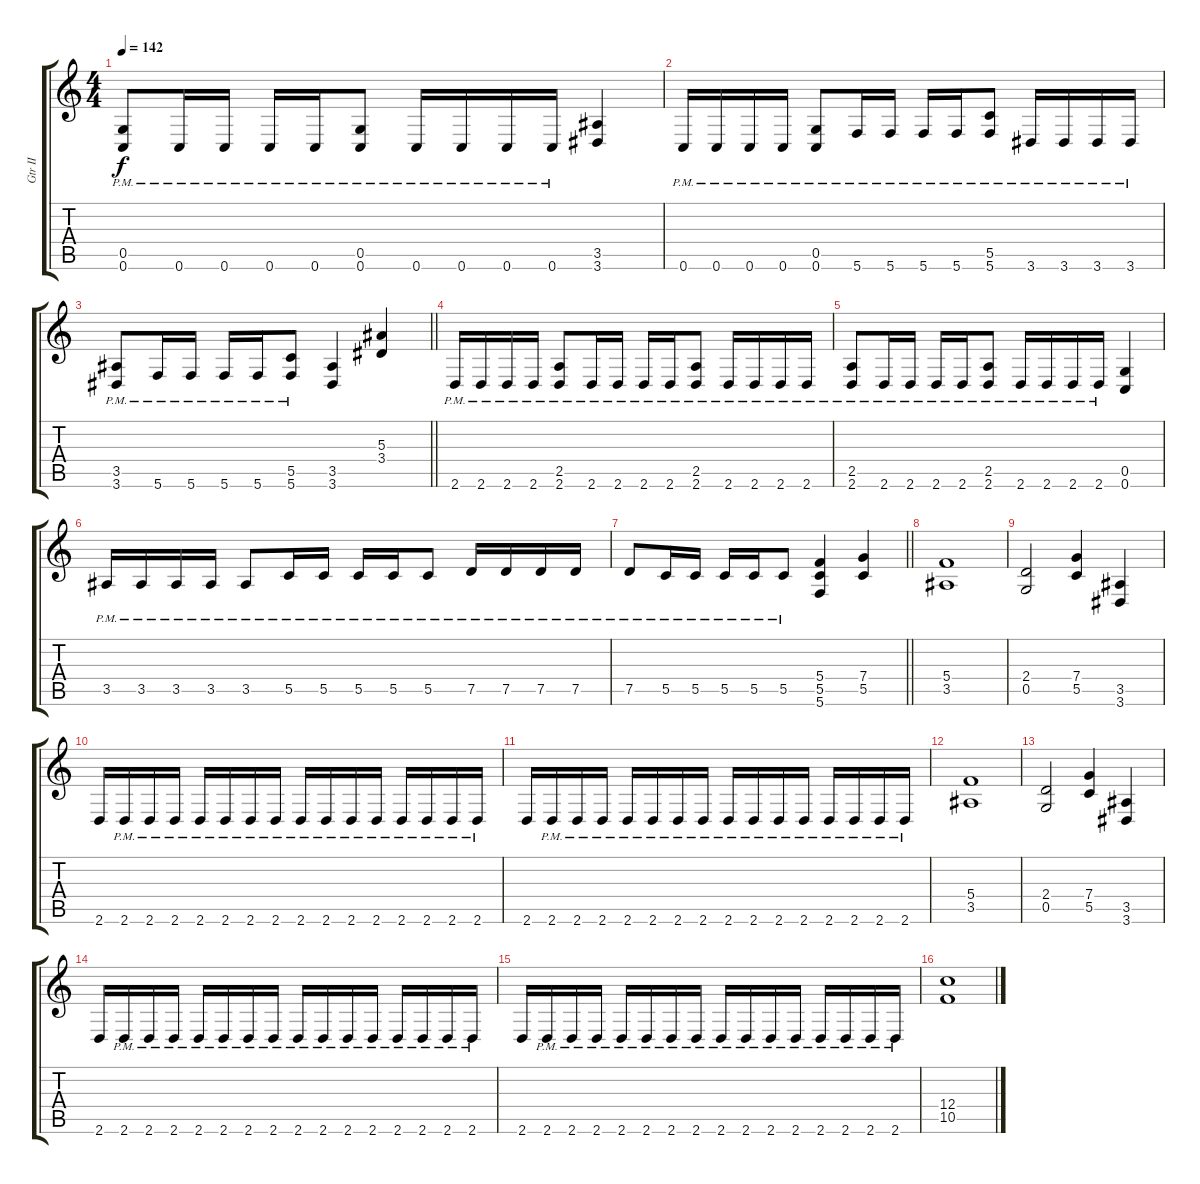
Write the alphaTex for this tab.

\track ("Gtr II" "Gtr II") {instrument overdrivenguitar}
\staff {score tabs}
\tuning (D4 A3 F3 C3 G2 C2) {hide}
\ts (4 4)
\tempo 142
\clef g2
\ks c
(0.5{pm} 0.6{pm}).8{dy f} 0.6{pm}.16 0.6{pm}.16 0.6{pm}.16 0.6{pm}.16 (0.5{pm} 0.6{pm}).8 0.6{pm}.16 0.6{pm}.16 0.6{pm}.16 0.6{pm}.16 (3.5 3.6).4 |
0.6{pm}.16 0.6{pm}.16 0.6{pm}.16 0.6{pm}.16 (0.5{pm} 0.6{pm}).8 5.6{pm}.16 5.6{pm}.16 5.6{pm}.16 5.6{pm}.16 (5.5{pm} 5.6{pm}).8 3.6{pm}.16 3.6{pm}.16 3.6{pm}.16 3.6{pm}.16 |
\barLineRight lightlight
(3.5{pm} 3.6{pm}).8 5.6{pm}.16 5.6{pm}.16 5.6{pm}.16 5.6{pm}.16 (5.5{pm} 5.6{pm}).8 (3.5 3.6).4 (5.3 3.4).4 |
2.6{pm}.16 2.6{pm}.16 2.6{pm}.16 2.6{pm}.16 (2.5{pm} 2.6{pm}).8 2.6{pm}.16 2.6{pm}.16 2.6{pm}.16 2.6{pm}.16 (2.5{pm} 2.6{pm}).8 2.6{pm}.16 2.6{pm}.16 2.6{pm}.16 2.6{pm}.16 |
(2.5{pm} 2.6{pm}).8 2.6{pm}.16 2.6{pm}.16 2.6{pm}.16 2.6{pm}.16 (2.5{pm} 2.6{pm}).8 2.6{pm}.16 2.6{pm}.16 2.6{pm}.16 2.6{pm}.16 (0.5 0.6).4 |
3.5{pm}.16 3.5{pm}.16 3.5{pm}.16 3.5{pm}.16 3.5{pm}.8 5.5{pm}.16 5.5{pm}.16 5.5{pm}.16 5.5{pm}.16 5.5{pm}.8 7.5{pm}.16 7.5{pm}.16 7.5{pm}.16 7.5{pm}.16 |
\barLineRight lightlight
7.5{pm}.8 5.5{pm}.16 5.5{pm}.16 5.5{pm}.16 5.5{pm}.16 5.5{pm}.8 (5.4 5.5 5.6).4 (7.4 5.5).4 |
(5.4 3.5).1 |
(2.4 0.5).2 (7.4 5.5).4 (3.5 3.6).4 |
2.6.16 2.6{pm}.16 2.6{pm}.16 2.6{pm}.16 2.6{pm}.16 2.6{pm}.16 2.6{pm}.16 2.6{pm}.16 2.6{pm}.16 2.6{pm}.16 2.6{pm}.16 2.6{pm}.16 2.6{pm}.16 2.6{pm}.16 2.6{pm}.16 2.6{pm}.16 |
2.6.16 2.6{pm}.16 2.6{pm}.16 2.6{pm}.16 2.6{pm}.16 2.6{pm}.16 2.6{pm}.16 2.6{pm}.16 2.6{pm}.16 2.6{pm}.16 2.6{pm}.16 2.6{pm}.16 2.6{pm}.16 2.6{pm}.16 2.6{pm}.16 2.6{pm}.16 |
(5.4 3.5).1 |
(2.4 0.5).2 (7.4 5.5).4 (3.5 3.6).4 |
2.6.16 2.6{pm}.16 2.6{pm}.16 2.6{pm}.16 2.6{pm}.16 2.6{pm}.16 2.6{pm}.16 2.6{pm}.16 2.6{pm}.16 2.6{pm}.16 2.6{pm}.16 2.6{pm}.16 2.6{pm}.16 2.6{pm}.16 2.6{pm}.16 2.6{pm}.16 |
2.6.16 2.6{pm}.16 2.6{pm}.16 2.6{pm}.16 2.6{pm}.16 2.6{pm}.16 2.6{pm}.16 2.6{pm}.16 2.6{pm}.16 2.6{pm}.16 2.6{pm}.16 2.6{pm}.16 2.6{pm}.16 2.6{pm}.16 2.6{pm}.16 2.6{pm}.16 |
(12.4 10.5).1
